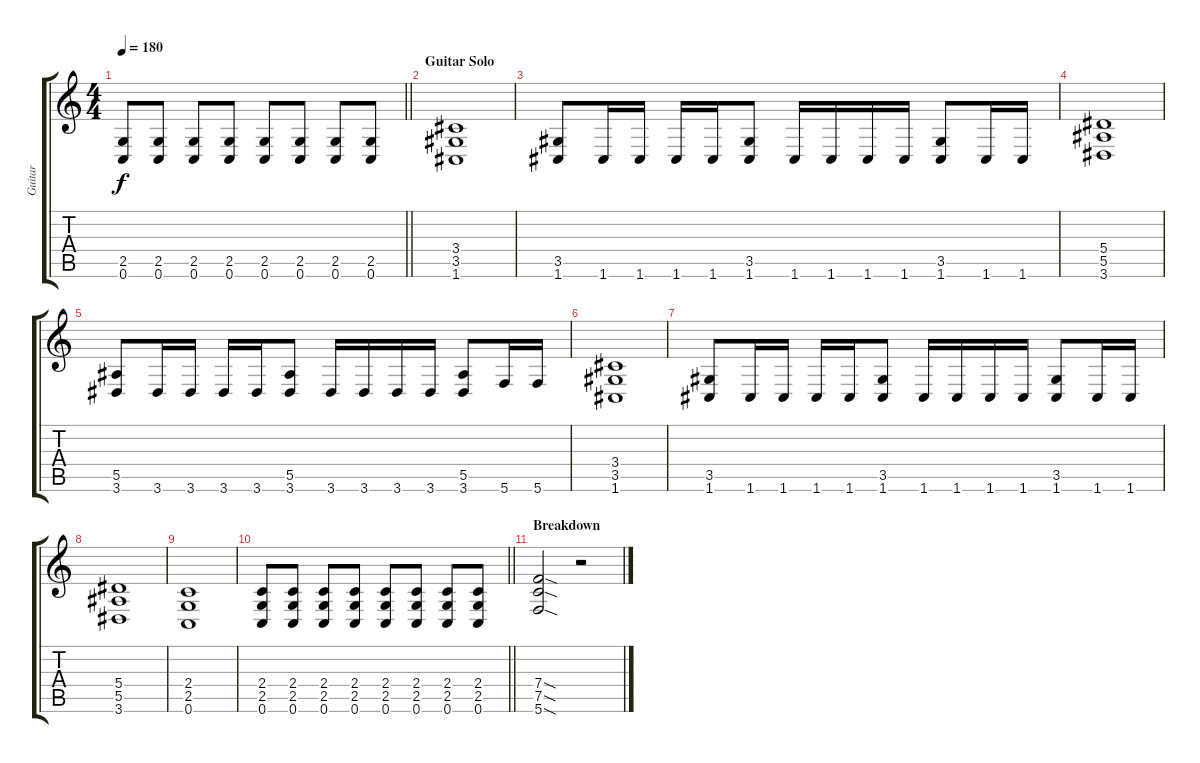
\track ("Guitar" "Guitar") {instrument distortionguitar}
\staff {score tabs}
\tuning (C4 G3 Eb3 Bb2 F2 C2) {hide}
\ts (4 4)
\tempo 180
\clef g2
\barLineRight lightlight
\ks c
(2.5 0.6).8{dy f} (2.5 0.6).8 (2.5 0.6).8 (2.5 0.6).8 (2.5 0.6).8 (2.5 0.6).8 (2.5 0.6).8 (2.5 0.6).8 |
\section ("" "Guitar Solo")
(3.4 3.5 1.6).1 |
(3.5 1.6).8 1.6.16 1.6.16 1.6.16 1.6.16 (3.5 1.6).8 1.6.16 1.6.16 1.6.16 1.6.16 (3.5 1.6).8 1.6.16 1.6.16 |
(5.4 5.5 3.6).1 |
(5.5 3.6).8 3.6.16 3.6.16 3.6.16 3.6.16 (5.5 3.6).8 3.6.16 3.6.16 3.6.16 3.6.16 (5.5 3.6).8 5.6.16 5.6.16 |
(3.4 3.5 1.6).1 |
(3.5 1.6).8 1.6.16 1.6.16 1.6.16 1.6.16 (3.5 1.6).8 1.6.16 1.6.16 1.6.16 1.6.16 (3.5 1.6).8 1.6.16 1.6.16 |
(5.4 5.5 3.6).1 |
(2.4 2.5 0.6).1 |
\barLineRight lightlight
(2.4 2.5 0.6).8 (2.4 2.5 0.6).8 (2.4 2.5 0.6).8 (2.4 2.5 0.6).8 (2.4 2.5 0.6).8 (2.4 2.5 0.6).8 (2.4 2.5 0.6).8 (2.4 2.5 0.6).8 |
\section ("" "Breakdown")
(7.4{sod} 7.5{sod} 5.6{sod}).2 r.2
